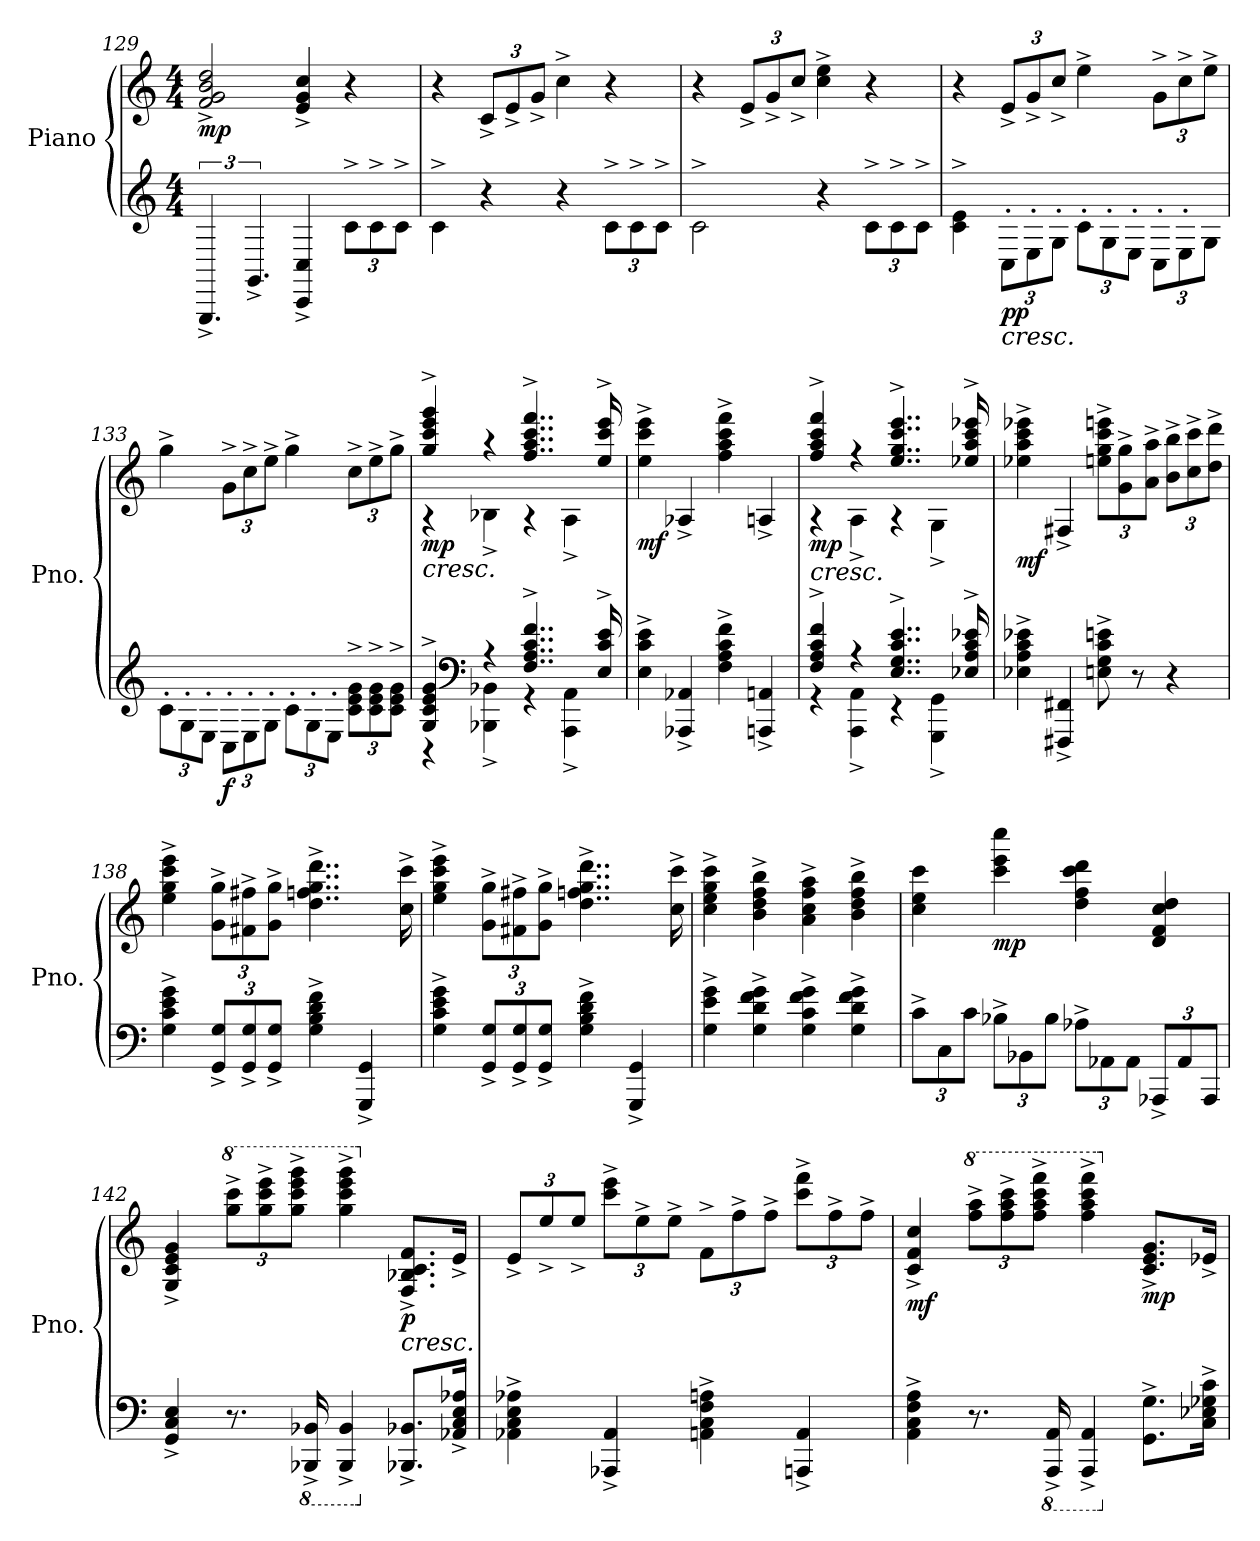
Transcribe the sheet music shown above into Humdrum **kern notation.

**kern	**kern	**dynam
*part1	*part1	*part1
*staff2	*staff1	*staff1/2
*I"Piano	*	*
*I'Pno.	*	*
*clefG2	*clefG2	*
*k[]	*k[]	*
*M4/4	*M4/4	*
=129	=129	=129
!	!	!LO:DY:b
6.GGG^/	2f/^ 2g/^ 2b/^ 2dd/^	mp
6.GG^/	.	.
4CC/^ 4C/^	4e/^ 4g/^ 4cc/^	.
*Xbrackettup	*	*
12c^\L	4r	.
12c^\	.	.
12c^\J	.	.
=130	=130	=130
4c^\	4r	.
*	*Xbrackettup	*
4r	12c^/L	.
.	12e^/	.
.	12g^/J	.
4r	4cc^\	.
12c^\L	4r	.
12c^\	.	.
12c^\J	.	.
=131	=131	=131
2c^\	4r	.
.	12e^/L	.
.	12g^/	.
.	12cc^/J	.
4r	4cc\^ 4ee\^	.
12c^\L	4r	.
12c^\	.	.
12c^\J	.	.
=132	=132	=132
4c\^ 4e\^	4r	.
!LO:TX:b:i:t=cresc.	!	!
!	!	!LO:DY:b=2
12C'\L	12e^/L	pp
12E'\	12g^/	.
12G'\J	12cc^/J	.
12c'\L	4ee^\	.
12G'\	.	.
12E'\J	.	.
12C'\L	12g^\L	.
12E'\	12cc^\	.
12G\J	12ee^\J	.
!!LO:LB:g=z
=133	=133	=133
12c'\L	4gg^\	.
12G'\	.	.
12E'\J	.	.
!	!	!LO:DY:b=2
12C'\L	12g^\L	f
12E'\	12cc^\	.
12G'\J	12ee^\J	.
12c'\L	4gg^\	.
12G'\	.	.
12E'\J	.	.
12c\^ 12e\^ 12g\^L	12cc^\L	.
12c\^ 12e\^ 12g\^	12ee^\	.
12c\^ 12e\^ 12g\^J	12gg^\J	.
=134	=134	=134
*^	*^	*
!	!	!LO:TX:b:i:t=cresc.	!	!
!	!	!	!	!LO:DY:b
4G/^ 4c/^ 4e/^ 4g/^	4r	4gg/^ 4ccc/^ 4eee/^ 4ggg/^	4r	mp
*clefF4	*	*	*	*
4r	4BBB-X\^ 4BB-X\^	4r	4B-X^\	.
4..F/^ 4..A/^ 4..c/^ 4..f/^	4r	4..ff/^ 4..aa/^ 4..ccc/^ 4..fff/^	4r	.
.	4AAA\^ 4AA\^	.	4A^\	.
16E/^ 16c/^ 16e/^	.	16ee/^ 16ccc/^ 16eee/^	.	.
*v	*v	*	*	*
*	*v	*v	*
=135	=135	=135
!	!	!LO:DY:b
4E\^ 4c\^ 4e\^	4ee\^ 4ccc\^ 4eee\^	mf
4AAA-X/^ 4AA-X/^	4A-X^/	.
4F\^ 4A\^ 4c\^ 4f\^	4ff\^ 4aa\^ 4ccc\^ 4fff\^	.
4AAAn/^ 4AAn/^	4An^/	.
=136	=136	=136
*^	*^	*
!	!	!LO:TX:b:i:t=cresc.	!	!
!	!	!	!	!LO:DY:b
4F/^ 4A/^ 4c/^ 4f/^	4r	4ff/^ 4aa/^ 4ccc/^ 4fff/^	4r	mp
4r	4AAA\^ 4AA\^	4r	4A^\	.
4..E/^ 4..G/^ 4..c/^ 4..e/^	4r	4..ee/^ 4..gg/^ 4..ccc/^ 4..eee/^	4r	.
.	4GGG\^ 4GG\^	.	4G^\	.
16E-X/^ 16A/^ 16c/^ 16e-X/^	.	16ee-X/^ 16aa/^ 16ccc/^ 16eee-X/^	.	.
*v	*v	*	*	*
*	*v	*v	*
=137	=137	=137
!	!	!LO:DY:b
4E-X\^ 4A\^ 4c\^ 4e-X\^	4ee-X\^ 4aa\^ 4ccc\^ 4eee-X\^	mf
4FFF#X/^ 4FF#X/^	4F#X^/	.
8En\^ 8G\^ 8c\^ 8en\^	12een\^ 12gg\^ 12ccc\^ 12eeen\^L	.
.	12g\^ 12gg\^	.
8r	.	.
.	12a\^ 12aa\^J	.
4r	12b\^ 12bb\^L	.
.	12cc\^ 12ccc\^	.
.	12dd\^ 12ddd\^J	.
=138	=138	=138
4G\^ 4c\^ 4e\^ 4g\^	4ee\^ 4gg\^ 4ccc\^ 4eee\^	.
12GG/^ 12G/^L	12g\^ 12gg\^L	.
12GG/^ 12G/^	12f#X\^ 12ff#X\^	.
12GG/^ 12G/^J	12g\^ 12gg\^J	.
4G\^ 4B\^ 4d\^ 4f\^	4..dd\^ 4..ffn\^ 4..gg\^ 4..ddd\^	.
4GGG/^ 4GG/^	.	.
.	16cc\^ 16ccc\^	.
=139	=139	=139
4G\^ 4c\^ 4e\^ 4g\^	4ee\^ 4gg\^ 4ccc\^ 4eee\^	.
12GG/^ 12G/^L	12g\^ 12gg\^L	.
12GG/^ 12G/^	12f#X\^ 12ff#X\^	.
12GG/^ 12G/^J	12g\^ 12gg\^J	.
4G\^ 4B\^ 4d\^ 4f\^	4..dd\^ 4..ffn\^ 4..gg\^ 4..ddd\^	.
4GGG/^ 4GG/^	.	.
.	16cc\^ 16ccc\^	.
=140	=140	=140
4G\^ 4e\^ 4g\^	4cc\^ 4ee\^ 4gg\^ 4ccc\^	.
4G\^ 4d\^ 4f\^ 4g\^	4b\^ 4dd\^ 4ff\^ 4bb\^	.
4G\^ 4c\^ 4f\^ 4g\^	4a\^ 4cc\^ 4ff\^ 4aa\^	.
4G\^ 4d\^ 4f\^ 4g\^	4b\^ 4dd\^ 4ff\^ 4bb\^	.
!!LO:LB:g=z
=141	=141	=141
12c^\L	4cc\ 4ee\ 4ccc\	.
12C\	.	.
12c\J	.	.
!	!	!LO:DY:b
12B-X^\L	4ccc\ 4eee\ 4cccc\	mp
12BB-X\	.	.
12B-\J	.	.
12A-X^\L	4dd\ 4ff\ 4ccc\ 4ddd\	.
12AA-X\	.	.
12AA-\J	.	.
12AAA-X^/L	4d/ 4f/ 4cc/ 4dd/	.
12AA-/	.	.
12AAA-/J	.	.
=142	=142	=142
4GG/^ 4C/^ 4E/^	4G/^ 4c/^ 4e/^ 4g/^	.
*	*8va	*
8.r	12ggg\^ 12cccc\^L	.
.	12ggg\^ 12cccc\^ 12eeee\^	.
.	12ggg\^ 12cccc\^ 12eeee\^ 12gggg\^J	.
*8ba	*	*
16BBBB-X/^ 16BBB-X/^	.	.
4BBBB-/^ 4BBB-/^	4ggg\^ 4cccc\^ 4eeee\^ 4gggg\^	.
*X8ba	*	*
*	*X8va	*
!	!LO:TX:b:i:t=cresc.	!
!	!	!LO:DY:b
8.BBB-X/^ 8.BB-X/^L	8.F/^ 8.B-X/^ 8.c/^ 8.f/^L	p
16AA-X/^ 16C/^ 16E/^ 16A-X/^Jk	16e^/Jk	.
=143	=143	=143
4AA-X\^ 4C\^ 4E\^ 4A-X\^	12e^/L	.
.	12ee^/	.
.	12ee^/J	.
4AAA-X/^ 4AA-/^	12ccc\^ 12eee\^L	.
.	12ee^\	.
.	12ee^\J	.
4AAn\^ 4C\^ 4F\^ 4An\^	12f^\L	.
.	12ff^\	.
.	12ff^\J	.
4AAAn/^ 4AA/^	12ccc\^ 12fff\^L	.
.	12ff^\	.
.	12ff^\J	.
=144	=144	=144
!	!	!LO:DY:b
4AA\^ 4C\^ 4F\^ 4A\^	4c/^ 4f/^ 4cc/^	mf
*	*8va	*
8.r	12fff\^ 12aaa\^L	.
.	12fff\^ 12aaa\^ 12cccc\^	.
.	12fff\^ 12aaa\^ 12cccc\^ 12ffff\^J	.
*8ba	*	*
16AAAA/^ 16AAA/^	.	.
4AAAA/^ 4AAA/^	4fff\^ 4aaa\^ 4cccc\^ 4ffff\^	.
*X8ba	*	*
*	*X8va	*
!	!	!LO:DY:b
8.GG\^ 8.G\^L	8.c/^ 8.e/^ 8.g/^L	mp
16C\^ 16E-X\^ 16G-X\^ 16c\^Jk	16e-X^/Jk	.
=	=	=
*-	*-	*-
